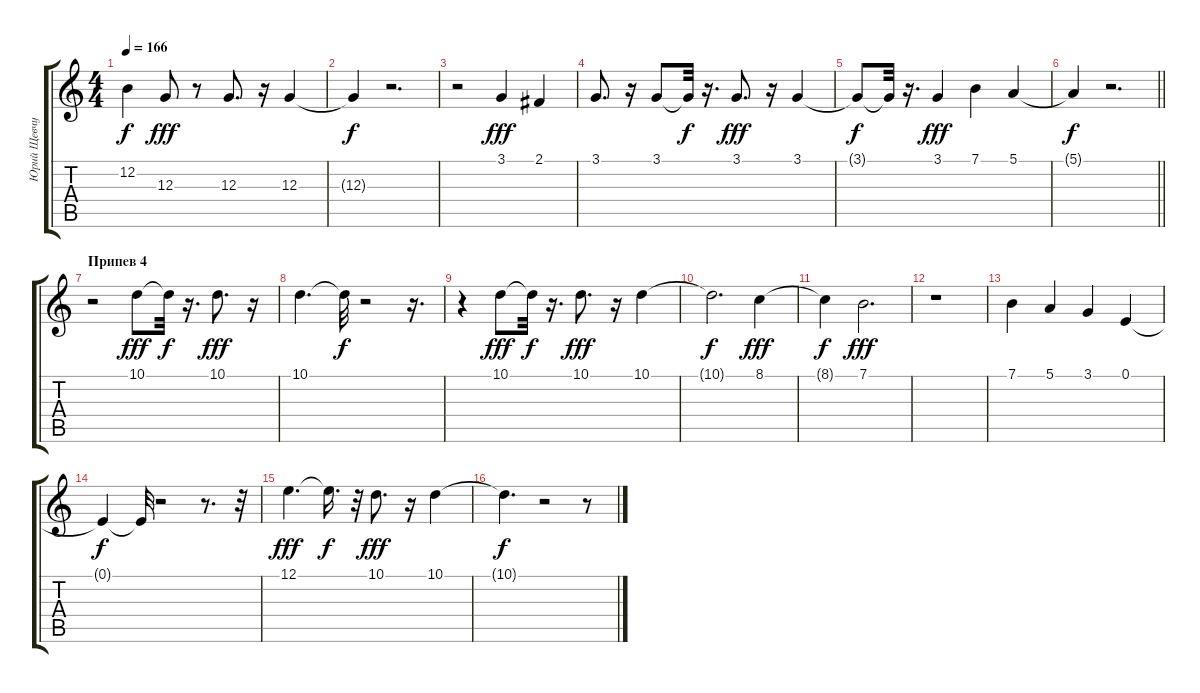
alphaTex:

\track ("Юрий Щевчук" "Юрий Щевчу") {instrument clarinet}
\staff {score tabs}
\tuning (E4 B3 G3 D3 A2 E2) {hide}
\ts (4 4)
\tempo 166
\clef g2
\ks c
12.2{t}.4{dy f} 12.3.8{dy fff} r.8 12.3.8{d} r.16 12.3.4 |
12.3{t}.4{dy f} r.2{d} |
r.2 3.1.4{dy fff} 2.1.4 |
3.1.8{d} r.16 3.1.8 3.1{t}.32{dy f} r.16{d} 3.1.8{d dy fff} r.16 3.1.4 |
3.1{t}.8{dy f} 3.1{t}.32 r.16{d} 3.1.4{dy fff} 7.1.4 5.1.4 |
\barLineRight lightlight
5.1{t}.4{dy f} r.2{d} |
\section ("" "Припев 4")
r.2 10.1.8{dy fff} 10.1{t}.32{dy f} r.16{d} 10.1.8{d dy fff} r.16 |
10.1.4{d} 10.1{t}.32{dy f} r.2 r.16{d} |
r.4 10.1.8{dy fff} 10.1{t}.32{dy f} r.16{d} 10.1.8{d dy fff} r.16 10.1.4 |
10.1{t}.2{d dy f} 8.1.4{dy fff} |
8.1{t}.4{dy f} 7.1.2{d dy fff} |
r.1 |
7.1.4 5.1.4 3.1.4 0.1.4 |
0.1{t}.4{dy f} 0.1{t}.32 r.2 r.8{d} r.32 |
12.1.4{d dy fff} 12.1{t}.16{d dy f} r.32 10.1.8{d dy fff} r.16 10.1.4 |
10.1{t}.4{d dy f} r.2 r.8
